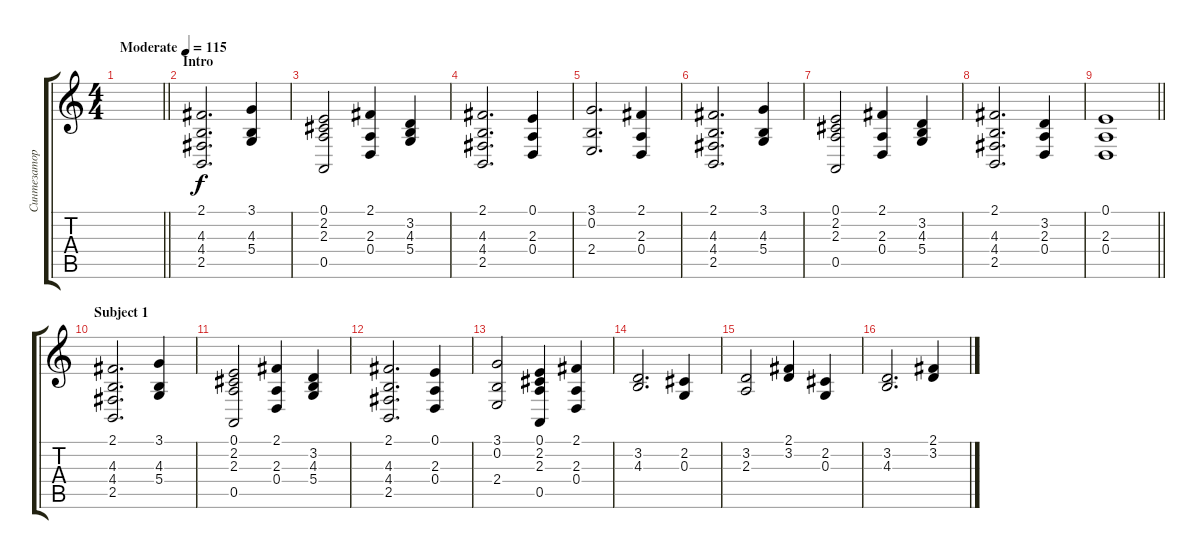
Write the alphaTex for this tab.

\track ("Синтезатор" "Синтезатор") {instrument synthstrings1}
\staff {score tabs}
\tuning (E4 B3 G3 D3 A2 E2) {hide}
\ts (4 4)
\tempo (115 "Moderate")
\clef g2
\barLineRight lightlight
\ks c
|
\section ("" "Intro")
(2.1 4.3 4.4 2.5).2{d} (3.1 4.3 5.4).4 |
(0.1 2.2 2.3 0.5).2 (2.1 2.3 0.4).4 (3.2 4.3 5.4).4 |
(2.1 4.3 4.4 2.5).2{d} (0.1 2.3 0.4).4 |
(3.1 0.2 2.4).2{d} (2.1 2.3 0.4).4 |
(2.1 4.3 4.4 2.5).2{d} (3.1 4.3 5.4).4 |
(0.1 2.2 2.3 0.5).2 (2.1 2.3 0.4).4 (3.2 4.3 5.4).4 |
(2.1 4.3 4.4 2.5).2{d} (3.2 2.3 0.4).4 |
\barLineRight lightlight
(0.1 2.3 0.4).1 |
\section ("" "Subject 1")
(2.1 4.3 4.4 2.5).2{d} (3.1 4.3 5.4).4 |
(0.1 2.2 2.3 0.5).2 (2.1 2.3 0.4).4 (3.2 4.3 5.4).4 |
(2.1 4.3 4.4 2.5).2{d} (0.1 2.3 0.4).4 |
(3.1 0.2 2.4).2 (0.1 2.2 2.3 0.5).4 (2.1 2.3 0.4).4 |
(3.2 4.3).2{d} (2.2 0.3).4 |
(3.2 2.3).2 (2.1 3.2).4 (2.2 0.3).4 |
(3.2 4.3).2{d} (2.1 3.2).4
